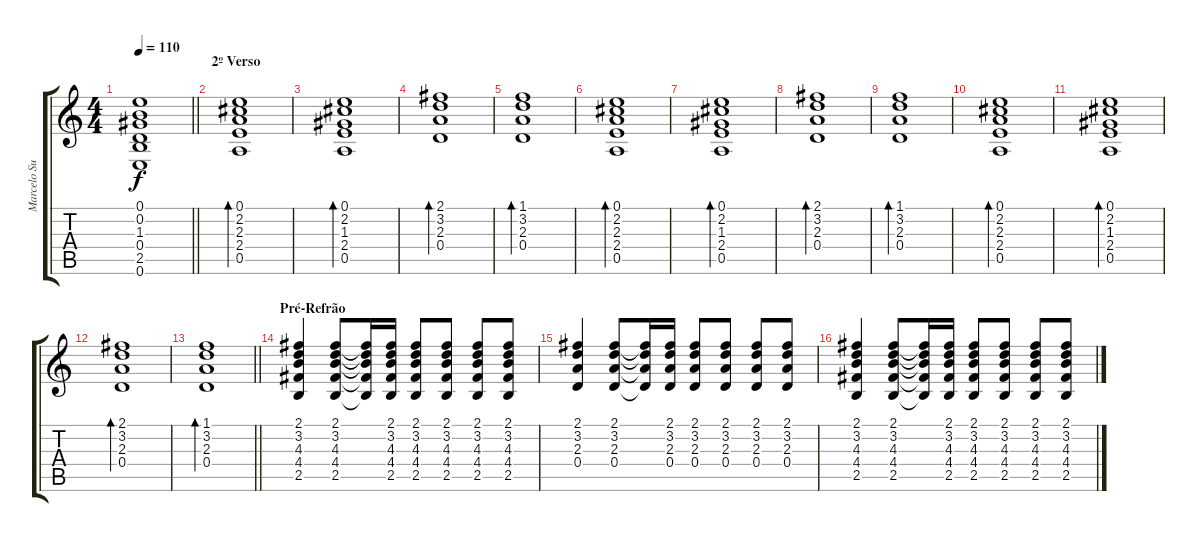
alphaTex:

\track ("Marcelo Sussekind" "Marcelo Su") {instrument acousticguitarsteel}
\staff {score tabs}
\tuning (E4 B3 G3 D3 A2 E2) {hide}
\ts (4 4)
\tempo 110
\clef g2
\barLineRight lightlight
\ks c
(0.1 0.2 1.3 0.4 2.5 0.6).1{dy f} |
\section ("" "2º Verso")
(0.1 2.2 2.3 2.4 0.5).1{bd 240} |
(0.1 2.2 1.3 2.4 0.5).1{bd 240} |
(2.1 3.2 2.3 0.4).1{bd 240} |
(1.1 3.2 2.3 0.4).1{bd 240} |
(0.1 2.2 2.3 2.4 0.5).1{bd 240} |
(0.1 2.2 1.3 2.4 0.5).1{bd 240} |
(2.1 3.2 2.3 0.4).1{bd 240} |
(1.1 3.2 2.3 0.4).1{bd 240} |
(0.1 2.2 2.3 2.4 0.5).1{bd 240} |
(0.1 2.2 1.3 2.4 0.5).1{bd 240} |
(2.1 3.2 2.3 0.4).1{bd 240} |
\barLineRight lightlight
(1.1 3.2 2.3 0.4).1{bd 240} |
\section ("" "Pré-Refrão")
(2.1 3.2 4.3 4.4 2.5).4 (2.1 3.2 4.3 4.4 2.5).8 (2.1{t} 3.2{t} 4.3{t} 4.4{t} 2.5{t}).16 (2.1 3.2 4.3 4.4 2.5).16 (2.1 3.2 4.3 4.4 2.5).8 (2.1 3.2 4.3 4.4 2.5).8 (2.1 3.2 4.3 4.4 2.5).8 (2.1 3.2 4.3 4.4 2.5).8 |
(2.1 3.2 2.3 0.4).4 (2.1 3.2 2.3 0.4).8 (2.1{t} 3.2{t} 2.3{t} 0.4{t}).16 (2.1 3.2 2.3 0.4).16 (2.1 3.2 2.3 0.4).8 (2.1 3.2 2.3 0.4).8 (2.1 3.2 2.3 0.4).8 (2.1 3.2 2.3 0.4).8 |
(2.1 3.2 4.3 4.4 2.5).4 (2.1 3.2 4.3 4.4 2.5).8 (2.1{t} 3.2{t} 4.3{t} 4.4{t} 2.5{t}).16 (2.1 3.2 4.3 4.4 2.5).16 (2.1 3.2 4.3 4.4 2.5).8 (2.1 3.2 4.3 4.4 2.5).8 (2.1 3.2 4.3 4.4 2.5).8 (2.1 3.2 4.3 4.4 2.5).8
